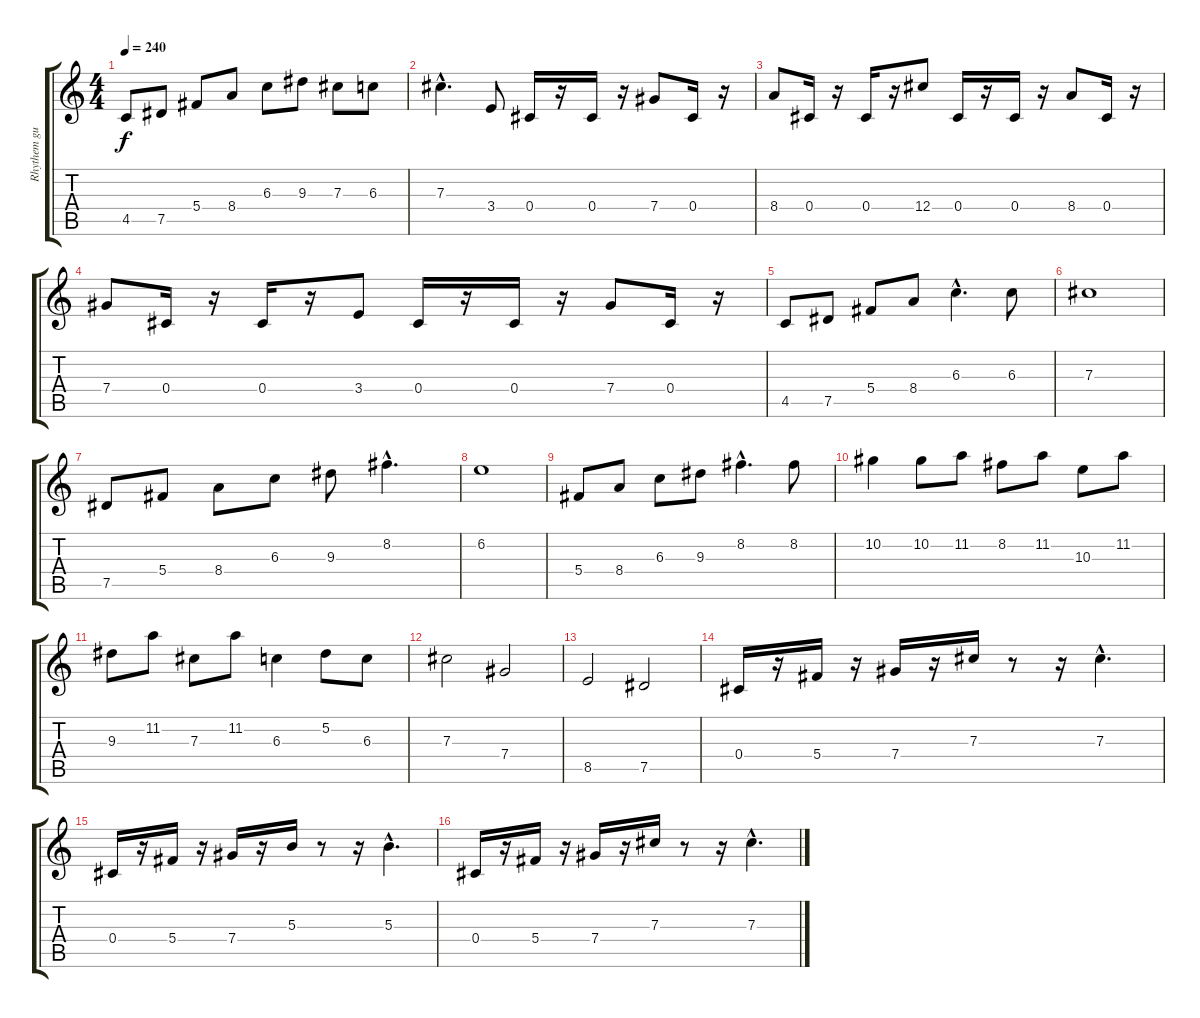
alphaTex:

\track ("Rhythem guitar" "Rhythem gu") {instrument distortionguitar}
\staff {score tabs}
\tuning (Eb4 Bb3 Gb3 Db3 Ab2 Eb2) {hide}
\ts (4 4)
\tempo 240
\clef g2
\ks c
4.5.8{dy f} 7.5.8 5.4.8 8.4.8 6.3.8 9.3.8 7.3.8 6.3.8 |
7.3{hac}.4{d} 3.4.8 0.4.16 r.16 0.4.16 r.16 7.4.8 0.4.16 r.16 |
8.4.8 0.4.16 r.16 0.4.16 r.16 12.4.8 0.4.16 r.16 0.4.16 r.16 8.4.8 0.4.16 r.16 |
7.4.8 0.4.16 r.16 0.4.16 r.16 3.4.8 0.4.16 r.16 0.4.16 r.16 7.4.8 0.4.16 r.16 |
4.5.8 7.5.8 5.4.8 8.4.8 6.3{hac}.4{d} 6.3.8 |
7.3.1 |
7.5.8 5.4.8 8.4.8 6.3.8 9.3.8 8.2{hac}.4{d} |
6.2.1 |
5.4.8 8.4.8 6.3.8 9.3.8 8.2{hac}.4{d} 8.2.8 |
10.2.4 10.2.8 11.2.8 8.2.8 11.2.8 10.3.8 11.2.8 |
9.3.8 11.2.8 7.3.8 11.2.8 6.3.4 5.2.8 6.3.8 |
7.3.2 7.4.2 |
8.5.2 7.5.2 |
0.4.16 r.16 5.4.16 r.16 7.4.16 r.16 7.3.16 r.8 r.16 7.3{hac}.4{d} |
0.4.16 r.16 5.4.16 r.16 7.4.16 r.16 5.3.16 r.8 r.16 5.3{hac}.4{d} |
0.4.16 r.16 5.4.16 r.16 7.4.16 r.16 7.3.16 r.8 r.16 7.3{hac}.4{d}
